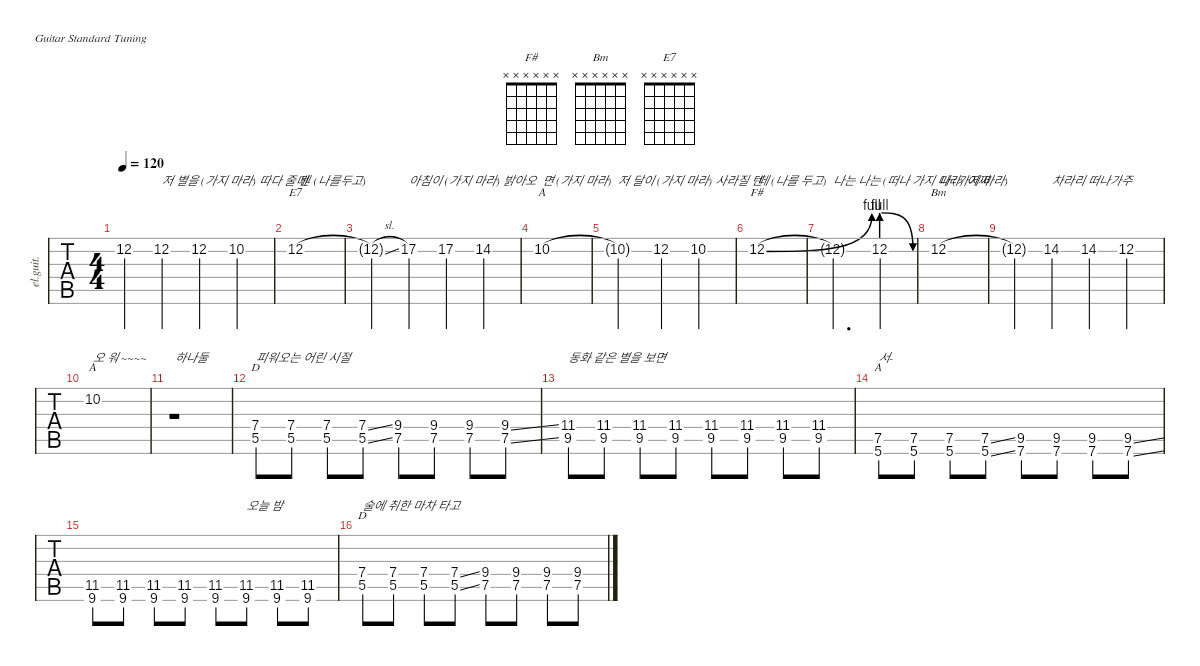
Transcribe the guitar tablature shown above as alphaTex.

\defaultSystemsLayout 4
\hideDynamics
\bracketExtendMode nobrackets
\track ("Clean Guitar" "el.guit.") {instrument electricguitarclean}
\staff {tabs}
\tuning (E4 B3 G3 D3 A2 E2)
\chord ("A" x 2 2 2 0 x) {showdiagram false showfingering false barre (2 2)}
\chord ("D" 2 3 2 0 x x) {showdiagram false showfingering false barre 2}
\chord ("A" x x x x x 5) {showdiagram false showfingering false}
\chord ("F#" x x x x x x)
\chord ("Bm" x x x x x x)
\chord ("E7" x x x x x x)
\ts (4 4)
\tempo 120
\clef g2
\ks c
12.2{t}.4{dy mf} 12.2.4{txt "저 별을 (가지 마라) 따다 줄 텐"} 12.2.4 10.2.4 |
12.2.1{ch "E7" txt "데- (나를두고)"} |
12.2{sl t}.4 17.2.4{txt "아침이 (가지 마라) 밝아오"} 17.2.4 14.2{acc #}.4 |
10.2.1{ch "A" txt "면 (가지 마라)"} |
10.2{t}.2{txt "저 달이 (가지 마라) 사라질 텐"} 12.2.4 10.2.4 |
12.2{be (bend 0 0 24 4)}.1{ch "F#" txt "데 (나를 두고)"} |
12.2{t}.2{d txt "나는 나는 (떠나 가지 마라) 어쩌"} 12.2{be (prebendrelease 0 4 42.6 0)}.4 |
12.2.1{ch "Bm" txt "나 (가지 마라)"} |
12.2{t}.4 14.2{acc #}.4{txt "차라리 떠나가주"} 14.2{acc #}.4 12.2.4 |
10.2.1{ch "A" txt "오 워 ~~~~"} |
r.1{txt "하나둘"} |
(5.5 7.4).8{ch "D" txt "피워오는 어린 시절"} (5.5 7.4).8 (5.5 7.4).8 (5.5{ss} 7.4{ss}).8 (7.5 9.4).8 (7.5 9.4).8 (7.5 9.4).8 (7.5{ss} 9.4{ss}).8 |
(9.5{acc #} 11.4{acc #}).8{txt "동화 같은 별을 보면"} (9.5{acc #} 11.4{acc #}).8 (9.5{acc #} 11.4{acc #}).8 (9.5{acc #} 11.4{acc #}).8 (9.5{acc #} 11.4{acc #}).8 (9.5{acc #} 11.4{acc #}).8 (9.5{acc #} 11.4{acc #}).8 (9.5{acc #} 11.4{acc #}).8 |
(5.6 7.5).8{ch "A" txt "서-"} (5.6 7.5).8 (5.6 7.5).8 (5.6{ss} 7.5{ss}).8 (7.6 9.5{acc #}).8 (7.6 9.5{acc #}).8 (7.6 9.5{acc #}).8 (7.6{ss} 9.5{ss acc #}).8 |
(9.6{acc #} 11.5{acc #}).8 (9.6{acc #} 11.5{acc #}).8 (9.6{acc #} 11.5{acc #}).8 (9.6{acc #} 11.5{acc #}).8 (9.6{acc #} 11.5{acc #}).8 (9.6{acc #} 11.5{acc #}).8{txt "오늘 밤"} (9.6{acc #} 11.5{acc #}).8 (9.6{acc #} 11.5{acc #}).8 |
(5.5 7.4).8{ch "D" txt "술에 취한 마차 타고"} (5.5 7.4).8 (5.5 7.4).8 (5.5{ss} 7.4{ss}).8 (7.5 9.4).8 (7.5 9.4).8 (7.5 9.4).8 (7.5{ss} 9.4{ss}).8
